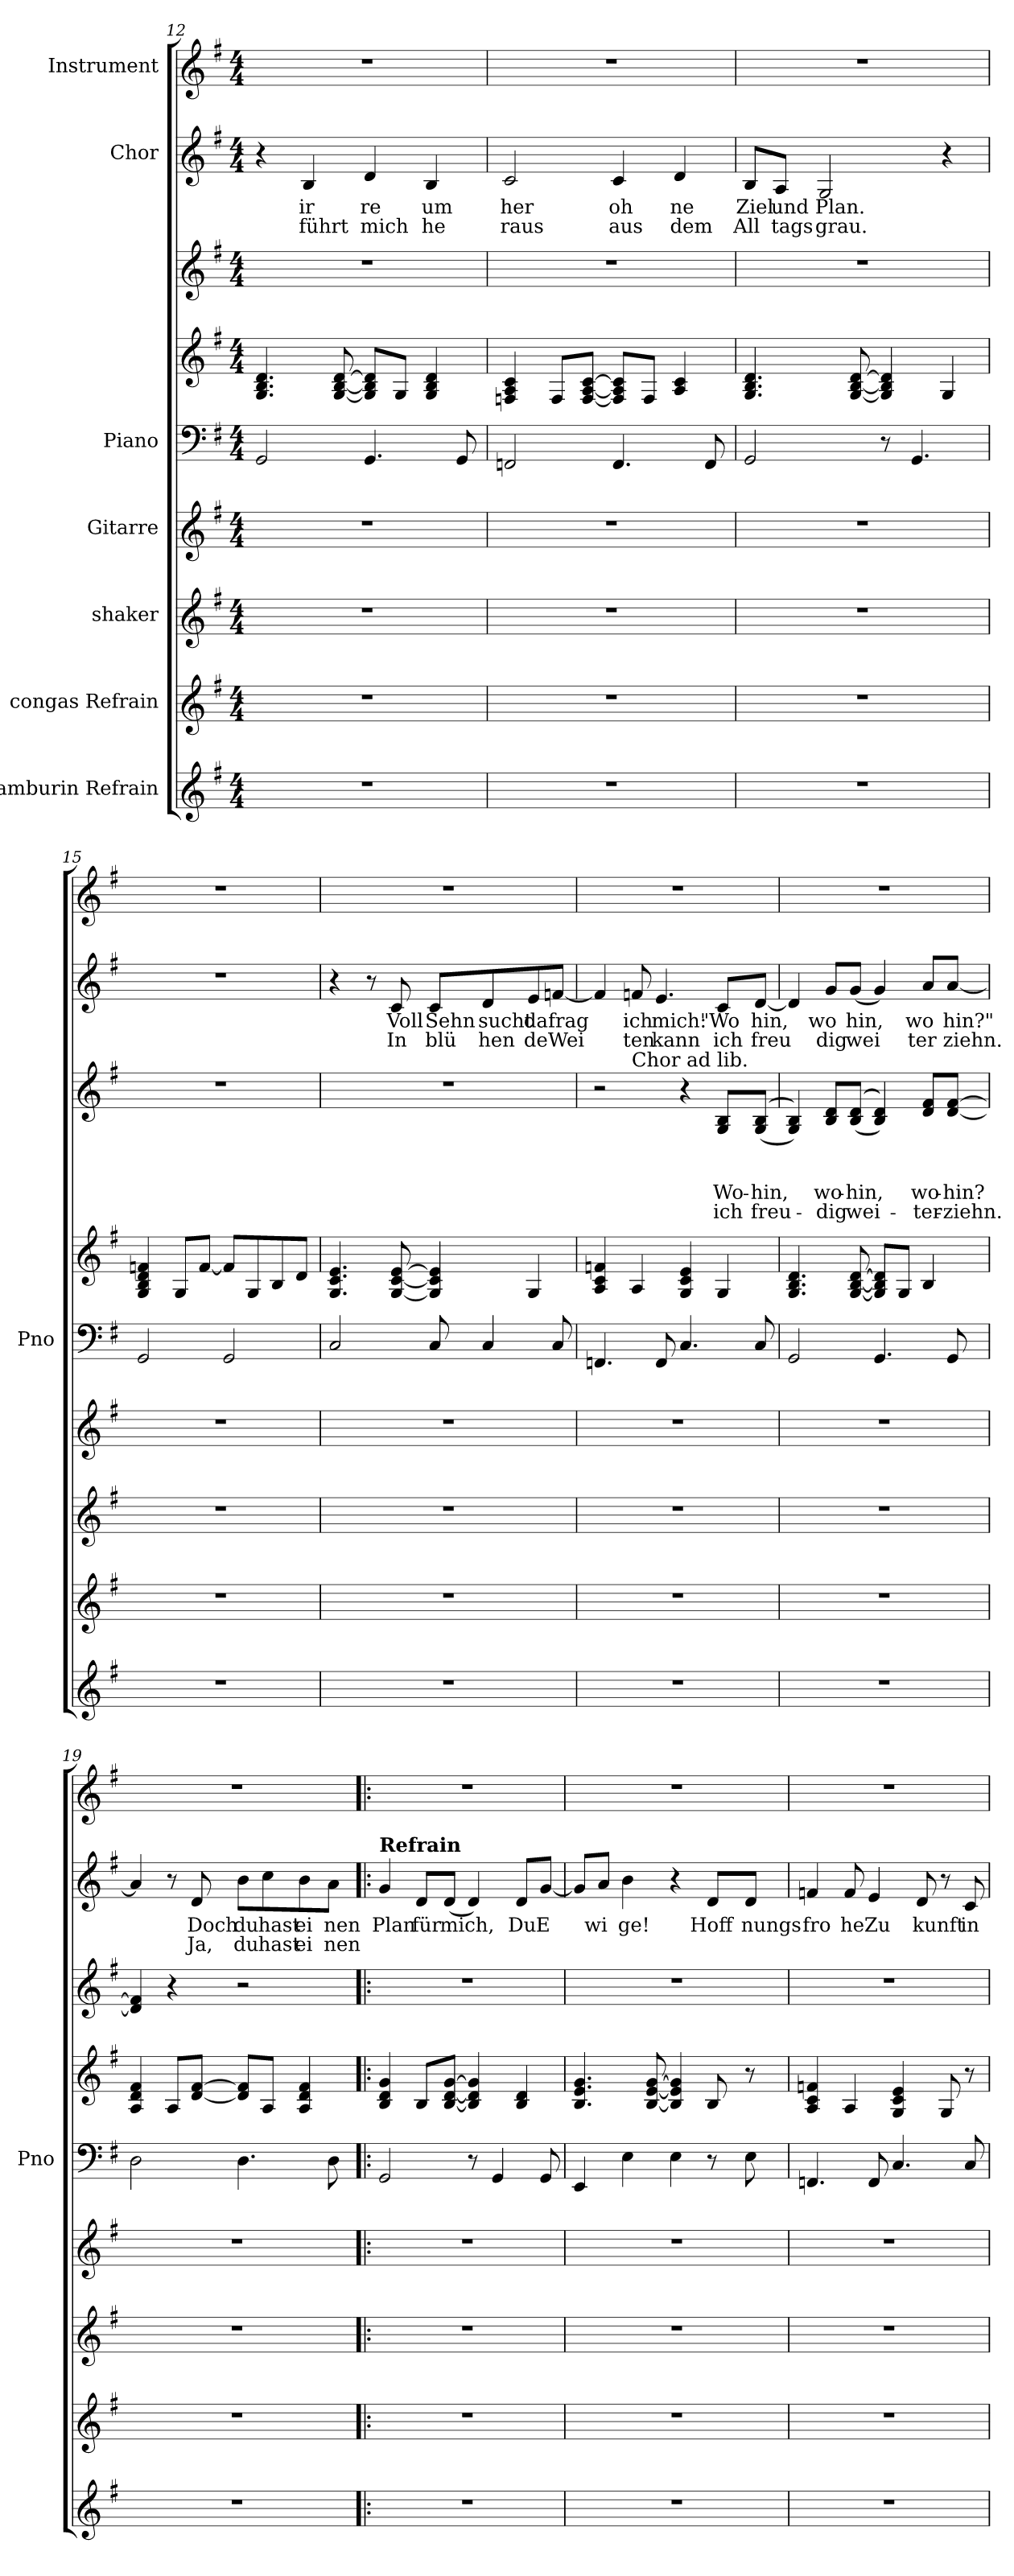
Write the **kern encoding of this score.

**kern	**kern	**kern	**kern	**kern	**kern	**kern	**text	**text	**text	**text	**kern	**text	**text	**kern
*part8	*part7	*part6	*part5	*part4	*part4	*part3	*part3	*part3	*part3	*part3	*part2	*part2	*part2	*part1
*staff9	*staff8	*staff7	*staff6	*staff5	*staff4	*staff3	*staff3	*staff3	*staff3	*staff3	*staff2	*staff2	*staff2	*staff1
*I"tamburin Refrain	*I"congas Refrain	*I"shaker	*I"Gitarre	*I"Piano	*	*	*	*	*	*	*I"Chor	*	*	*I"Instrument
*	*	*	*	*I'Pno	*	*	*	*	*	*	*	*	*	*
*clefG2	*clefG2	*clefG2	*clefG2	*clefF4	*clefG2	*clefG2	*	*	*	*	*clefG2	*	*	*clefG2
*k[f#]	*k[f#]	*k[f#]	*k[f#]	*k[f#]	*k[f#]	*k[f#]	*	*	*	*	*k[f#]	*	*	*k[f#]
*G:	*G:	*G:	*G:	*G:	*G:	*G:	*	*	*	*	*G:	*	*	*G:
*M4/4	*M4/4	*M4/4	*M4/4	*M4/4	*M4/4	*M4/4	*	*	*	*	*M4/4	*	*	*M4/4
=12	=12	=12	=12	=12	=12	=12	=12	=12	=12	=12	=12	=12	=12	=12
1r	1r	1r	1r	2GG/	4.G/ 4.B/ 4.d/	1r	.	.	.	.	4r	.	.	1r
!	!	!	!	!	!	!	!	!	!	!	!	!LO:LY:b	!LO:LY:b	!
.	.	.	.	.	.	.	.	.	.	.	4B/	ir­	führt	.
.	.	.	.	.	[8G/ [8B/ [8d/	.	.	.	.	.	.	.	.	.
!	!	!	!	!	!	!	!	!	!	!	!	!LO:LY:b	!LO:LY:b	!
.	.	.	.	4.GG/	8G/] 8B/] 8d/]L	.	.	.	.	.	4d/	re	mich	.
.	.	.	.	.	8G/J	.	.	.	.	.	.	.	.	.
!	!	!	!	!	!	!	!	!	!	!	!	!LO:LY:b	!LO:LY:b	!
.	.	.	.	.	4G/ 4B/ 4d/	.	.	.	.	.	4B/	um­	he­	.
.	.	.	.	8GG/	.	.	.	.	.	.	.	.	.	.
=13	=13	=13	=13	=13	=13	=13	=13	=13	=13	=13	=13	=13	=13	=13
!	!	!	!	!	!	!	!	!	!	!	!	!LO:LY:b	!LO:LY:b	!
1r	1r	1r	1r	2FFn/	4Fn/ 4A/ 4c/	1r	.	.	.	.	2c/	her	raus	1r
.	.	.	.	.	8F/L	.	.	.	.	.	.	.	.	.
.	.	.	.	.	[8F/ [8A/ [8c/J	.	.	.	.	.	.	.	.	.
!	!	!	!	!	!	!	!	!	!	!	!	!LO:LY:b	!LO:LY:b	!
.	.	.	.	4.FF/	8F/] 8A/] 8c/]L	.	.	.	.	.	4c/	oh­	aus	.
.	.	.	.	.	8F/J	.	.	.	.	.	.	.	.	.
!	!	!	!	!	!	!	!	!	!	!	!	!LO:LY:b	!LO:LY:b	!
.	.	.	.	.	4A/ 4c/	.	.	.	.	.	4d/	ne	dem	.
.	.	.	.	8FF/	.	.	.	.	.	.	.	.	.	.
=14	=14	=14	=14	=14	=14	=14	=14	=14	=14	=14	=14	=14	=14	=14
!	!	!	!	!	!	!	!	!	!	!	!	!LO:LY:b	!LO:LY:b	!
1r	1r	1r	1r	2GG/	4.G/ 4.B/ 4.d/	1r	.	.	.	.	8B/L	Ziel	All­	1r
!	!	!	!	!	!	!	!	!	!	!	!	!LO:LY:b	!LO:LY:b	!
.	.	.	.	.	.	.	.	.	.	.	8A/J	und	tags­	.
!	!	!	!	!	!	!	!	!	!	!	!	!LO:LY:b	!LO:LY:b	!
.	.	.	.	.	.	.	.	.	.	.	2G/	Plan.	grau.	.
.	.	.	.	.	[8G/ [8B/ [8d/	.	.	.	.	.	.	.	.	.
.	.	.	.	8r	4G/] 4B/] 4d/]	.	.	.	.	.	.	.	.	.
.	.	.	.	4.GG/	.	.	.	.	.	.	.	.	.	.
.	.	.	.	.	4G/	.	.	.	.	.	4r	.	.	.
=15	=15	=15	=15	=15	=15	=15	=15	=15	=15	=15	=15	=15	=15	=15
1r	1r	1r	1r	2GG/	4G/ 4B/ 4d/ 4fn/	1r	.	.	.	.	1r	.	.	1r
.	.	.	.	.	8G/L	.	.	.	.	.	.	.	.	.
.	.	.	.	.	[8f/J	.	.	.	.	.	.	.	.	.
.	.	.	.	2GG/	8f/L]	.	.	.	.	.	.	.	.	.
.	.	.	.	.	8G/	.	.	.	.	.	.	.	.	.
.	.	.	.	.	8B/	.	.	.	.	.	.	.	.	.
.	.	.	.	.	8d/J	.	.	.	.	.	.	.	.	.
!!LO:LB:g=z
=16	=16	=16	=16	=16	=16	=16	=16	=16	=16	=16	=16	=16	=16	=16
1r	1r	1r	1r	2C/	4.G/ 4.c/ 4.e/	1r	.	.	.	.	4r	.	.	1r
.	.	.	.	.	.	.	.	.	.	.	8r	.	.	.
!	!	!	!	!	!	!	!	!	!	!	!	!LO:LY:b	!LO:LY:b	!
.	.	.	.	.	[8G/ [8c/ [8e/	.	.	.	.	.	8c/	Voll	In	.
!	!	!	!	!	!	!	!	!	!	!	!	!LO:LY:b	!LO:LY:b	!
.	.	.	.	8C/	4G/] 4c/] 4e/]	.	.	.	.	.	8c/L	Sehn­	blü­	.
!	!	!	!	!	!	!	!	!	!	!	!	!LO:LY:b	!LO:LY:b	!
.	.	.	.	4C/	.	.	.	.	.	.	8d/	sucht	hen­	.
!	!	!	!	!	!	!	!	!	!	!	!	!LO:LY:b	!LO:LY:b	!
.	.	.	.	.	4G/	.	.	.	.	.	8e/	da	de	.
!	!	!	!	!	!	!	!	!	!	!	!	!LO:LY:b	!LO:LY:b	!
.	.	.	.	8C/	.	.	.	.	.	.	[8fn/J	frag	Wei­	.
=17	=17	=17	=17	=17	=17	=17	=17	=17	=17	=17	=17	=17	=17	=17
*	*	*	*	*	*	*^	*	*	*	*	*	*	*	*
1r	1r	1r	1r	4.FFn/	4A/ 4c/ 4fn/	2r	4ryy	.	.	.	.	4fn/]	.	.	1r
!	!	!	!	!	!	!	!LO:TX:a:t=Chor ad lib.	!	!	!	!	!	!	!	!
!	!	!	!	!	!	!	!	!	!	!	!	!	!LO:LY:b	!LO:LY:b	!
.	.	.	.	.	4A/	.	2.ryy	.	.	.	.	8f/	ich	ten	.
!	!	!	!	!	!	!	!	!	!	!	!	!	!LO:LY:b	!LO:LY:b	!
.	.	.	.	8FF/	.	.	.	.	.	.	.	4.e/	mich:	kann	.
.	.	.	.	4.C/	4G/ 4c/ 4e/	4r	.	.	.	.	.	.	.	.	.
!	!	!	!	!	!	!	!	!	!	!LO:LY:b	!LO:LY:b	!	!LO:LY:b	!LO:LY:b	!
.	.	.	.	.	4G/	8G/ 8B/L	.	.	.	Wo-	ich	8c/L	"Wo­	ich	.
!	!	!	!	!	!	!	!	!	!	!LO:LY:b	!LO:LY:b	!	!LO:LY:b	!LO:LY:b	!
.	.	.	.	8C/	.	(<(<8G/ 8B/J	.	.	.	-hin,	freu-	[8d/J	hin,	freu­	.
*	*	*	*	*	*	*v	*v	*	*	*	*	*	*	*	*
=18	=18	=18	=18	=18	=18	=18	=18	=18	=18	=18	=18	=18	=18	=18
1r	1r	1r	1r	2GG/	4.G/ 4.B/ 4.d/	4G/ 4B/))	.	.	.	.	4d/]	.	.	1r
!	!	!	!	!	!	!	!	!	!LO:LY:b	!LO:LY:b	!	!LO:LY:b	!LO:LY:b	!
.	.	.	.	.	.	8B/ 8d/L	.	.	wo-	-dig	8g/L	wo­	dig	.
!	!	!	!	!	!	!	!	!	!LO:LY:b	!LO:LY:b	!	!LO:LY:b	!LO:LY:b	!
.	.	.	.	.	[8G/ [8B/ [8d/	(<(<8B/ 8d/J	.	.	-hin,	wei-	(<8g/J	hin,	wei­	.
.	.	.	.	4.GG/	8G/] 8B/] 8d/]L	4B/ 4d/))	.	.	.	.	4g/)	.	.	.
.	.	.	.	.	8G/J	.	.	.	.	.	.	.	.	.
!	!	!	!	!	!	!	!	!	!LO:LY:b	!LO:LY:b	!	!LO:LY:b	!LO:LY:b	!
.	.	.	.	.	4B/	8d/ 8f#/L	.	.	wo-	-ter-	8a/L	wo­	ter­	.
!	!	!	!	!	!	!	!	!	!LO:LY:b	!LO:LY:b	!	!LO:LY:b	!LO:LY:b	!
.	.	.	.	8GG/	.	[8d/ [8f#/J	.	.	-hin?	-ziehn.	[8a/J	hin?"	ziehn.	.
=19	=19	=19	=19	=19	=19	=19	=19	=19	=19	=19	=19	=19	=19	=19
1r	1r	1r	1r	2D\	4A/ 4d/ 4f#/	4d/] 4f#/]	.	.	.	.	4a/]	.	.	1r
.	.	.	.	.	8A/L	4r	.	.	.	.	8r	.	.	.
!	!	!	!	!	!	!	!	!	!	!	!	!LO:LY:b	!LO:LY:b	!
.	.	.	.	.	[8d/ [8f#/J	.	.	.	.	.	8d/	Doch	Ja,	.
!	!	!	!	!	!	!	!	!	!	!	!	!LO:LY:b	!LO:LY:b	!
.	.	.	.	4.D\	8d/] 8f#/]L	2r	.	.	.	.	8b\L	du	du	.
!	!	!	!	!	!	!	!	!	!	!	!	!LO:LY:b	!LO:LY:b	!
.	.	.	.	.	8A/J	.	.	.	.	.	8cc\	hast	hast	.
!	!	!	!	!	!	!	!	!	!	!	!	!LO:LY:b	!LO:LY:b	!
.	.	.	.	.	4A/ 4d/ 4f#/	.	.	.	.	.	8b\	ei­	ei­	.
!	!	!	!	!	!	!	!	!	!	!	!	!LO:LY:b	!LO:LY:b	!
.	.	.	.	8D\	.	.	.	.	.	.	8a\J	nen	nen	.
!!LO:PB:g=z
=20!|:	=20!|:	=20!|:	=20!|:	=20!|:	=20!|:	=20!|:	=20!|:	=20!|:	=20!|:	=20!|:	=20!|:	=20!|:	=20!|:	=20!|:
!	!	!	!	!	!	!	!	!	!	!	!LO:TX:a:B:t=Refrain	!	!	!
!	!	!	!	!	!	!	!	!	!	!	!	!LO:LY:b	!	!
1r	1r	1r	1r	2GG/	4B/ 4d/ 4g/	1r	.	.	.	.	4g/	Plan	.	1r
!	!	!	!	!	!	!	!	!	!	!	!	!LO:LY:b	!	!
.	.	.	.	.	8B/L	.	.	.	.	.	8d/L	für	.	.
!	!	!	!	!	!	!	!	!	!	!	!	!LO:LY:b	!	!
.	.	.	.	.	[8B/ [8d/ [8g/J	.	.	.	.	.	(<8d/J	mich,	.	.
.	.	.	.	8r	4B/] 4d/] 4g/]	.	.	.	.	.	4d/)	.	.	.
.	.	.	.	4GG/	.	.	.	.	.	.	.	.	.	.
!	!	!	!	!	!	!	!	!	!	!	!	!LO:LY:b	!	!
.	.	.	.	.	4B/ 4d/	.	.	.	.	.	8d/L	Du	.	.
!	!	!	!	!	!	!	!	!	!	!	!	!LO:LY:b	!	!
.	.	.	.	8GG/	.	.	.	.	.	.	[8g/J	E­	.	.
=21	=21	=21	=21	=21	=21	=21	=21	=21	=21	=21	=21	=21	=21	=21
1r	1r	1r	1r	4EE/	4.B/ 4.e/ 4.g/	1r	.	.	.	.	8g/L]	.	.	1r
!	!	!	!	!	!	!	!	!	!	!	!	!LO:LY:b	!	!
.	.	.	.	.	.	.	.	.	.	.	8a/J	wi­	.	.
!	!	!	!	!	!	!	!	!	!	!	!	!LO:LY:b	!	!
.	.	.	.	4E\	.	.	.	.	.	.	4b\	ge!	.	.
.	.	.	.	.	[8B/ [8e/ [8g/	.	.	.	.	.	.	.	.	.
.	.	.	.	4E\	4B/] 4e/] 4g/]	.	.	.	.	.	4r	.	.	.
!	!	!	!	!	!	!	!	!	!	!	!	!LO:LY:b	!	!
.	.	.	.	8r	8B/	.	.	.	.	.	8d/L	Hoff­	.	.
!	!	!	!	!	!	!	!	!	!	!	!	!LO:LY:b	!	!
.	.	.	.	8E\	8r	.	.	.	.	.	8d/J	nungs­	.	.
=22	=22	=22	=22	=22	=22	=22	=22	=22	=22	=22	=22	=22	=22	=22
!	!	!	!	!	!	!	!	!	!	!	!	!LO:LY:b	!	!
1r	1r	1r	1r	4.FFn/	4A/ 4c/ 4fn/	1r	.	.	.	.	4fn/	fro­	.	1r
!	!	!	!	!	!	!	!	!	!	!	!	!LO:LY:b	!	!
.	.	.	.	.	4A/	.	.	.	.	.	8f/	he	.	.
!	!	!	!	!	!	!	!	!	!	!	!	!LO:LY:b	!	!
.	.	.	.	8FF/	.	.	.	.	.	.	4e/	Zu­	.	.
.	.	.	.	4.C/	4G/ 4c/ 4e/	.	.	.	.	.	.	.	.	.
!	!	!	!	!	!	!	!	!	!	!	!	!LO:LY:b	!	!
.	.	.	.	.	.	.	.	.	.	.	8d/	kunft	.	.
.	.	.	.	.	8G/	.	.	.	.	.	8r	.	.	.
!	!	!	!	!	!	!	!	!	!	!	!	!LO:LY:b	!	!
.	.	.	.	8C/	8r	.	.	.	.	.	8c/	in	.	.
=	=	=	=	=	=	=	=	=	=	=	=	=	=	=
*-	*-	*-	*-	*-	*-	*-	*-	*-	*-	*-	*-	*-	*-	*-
